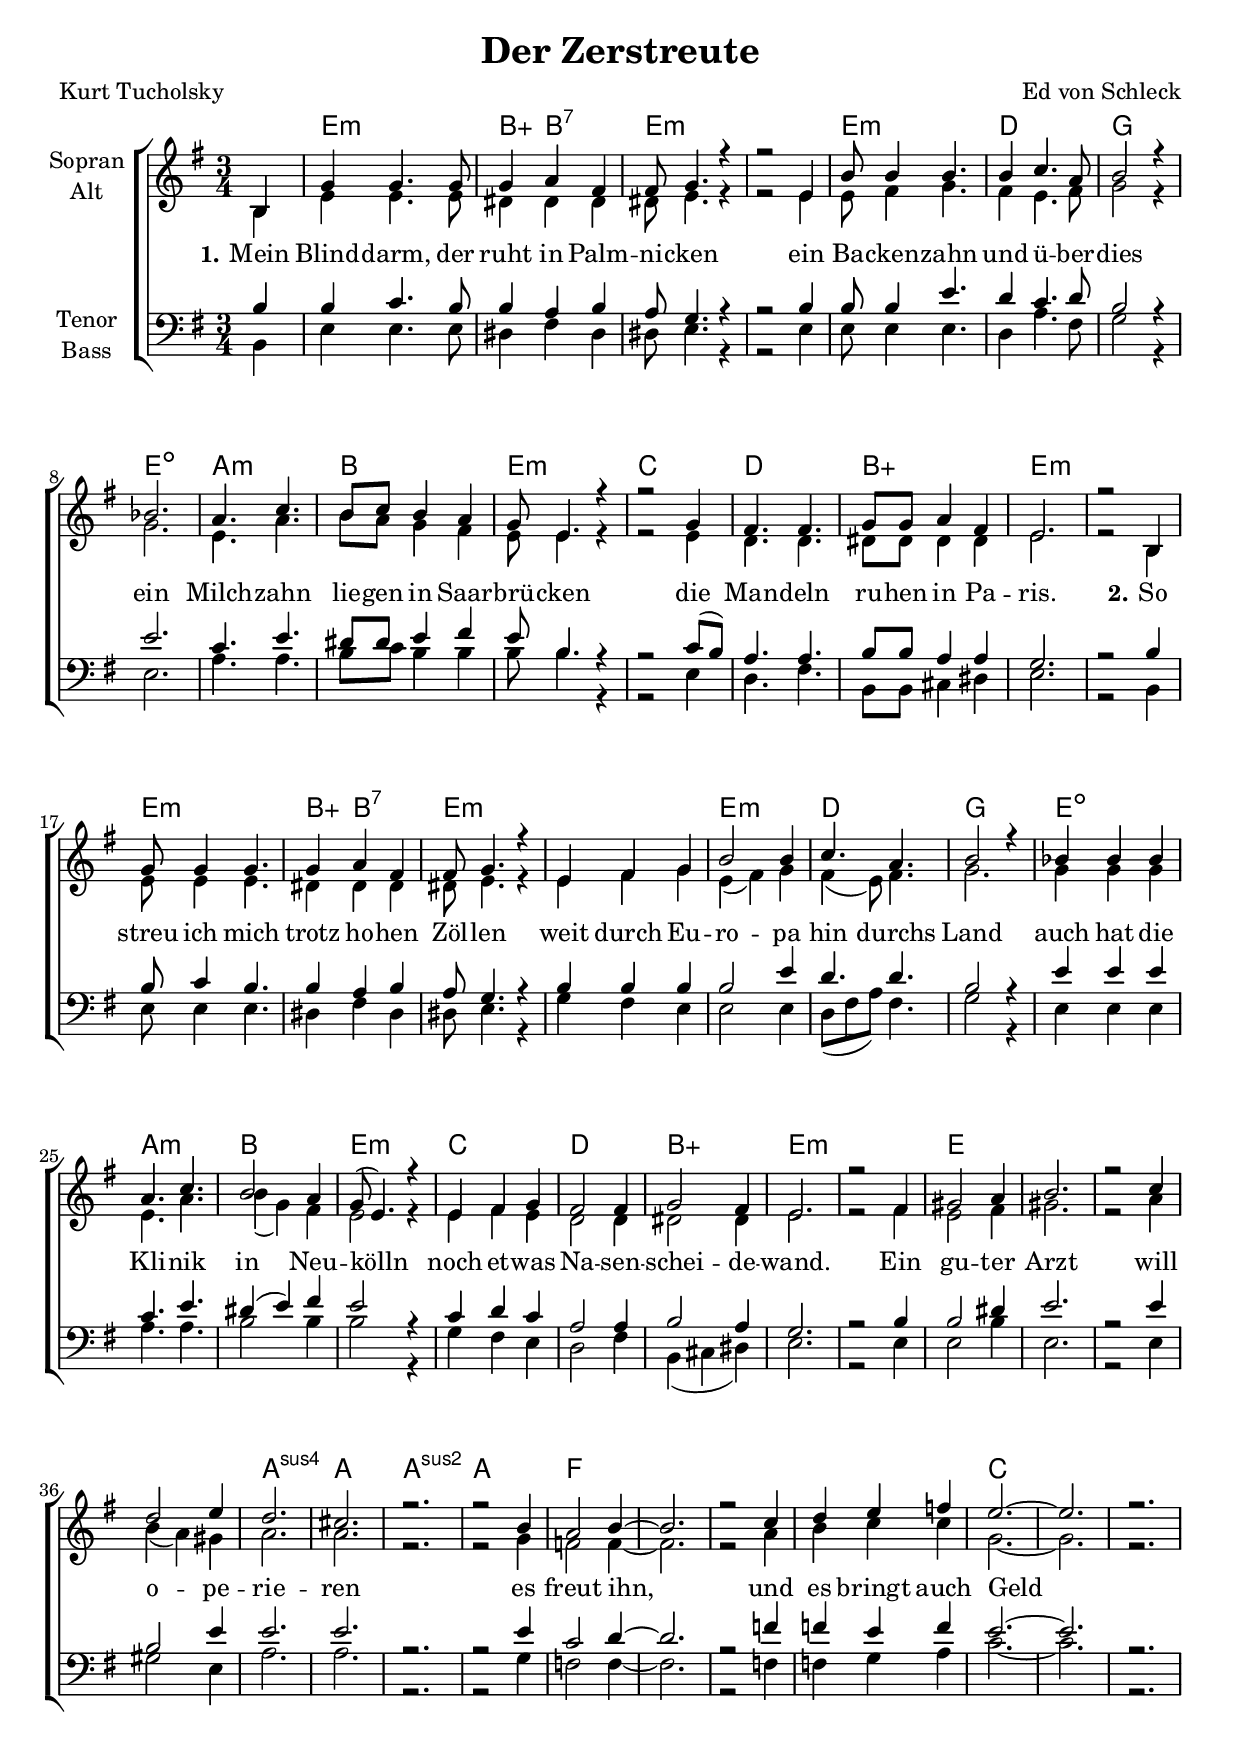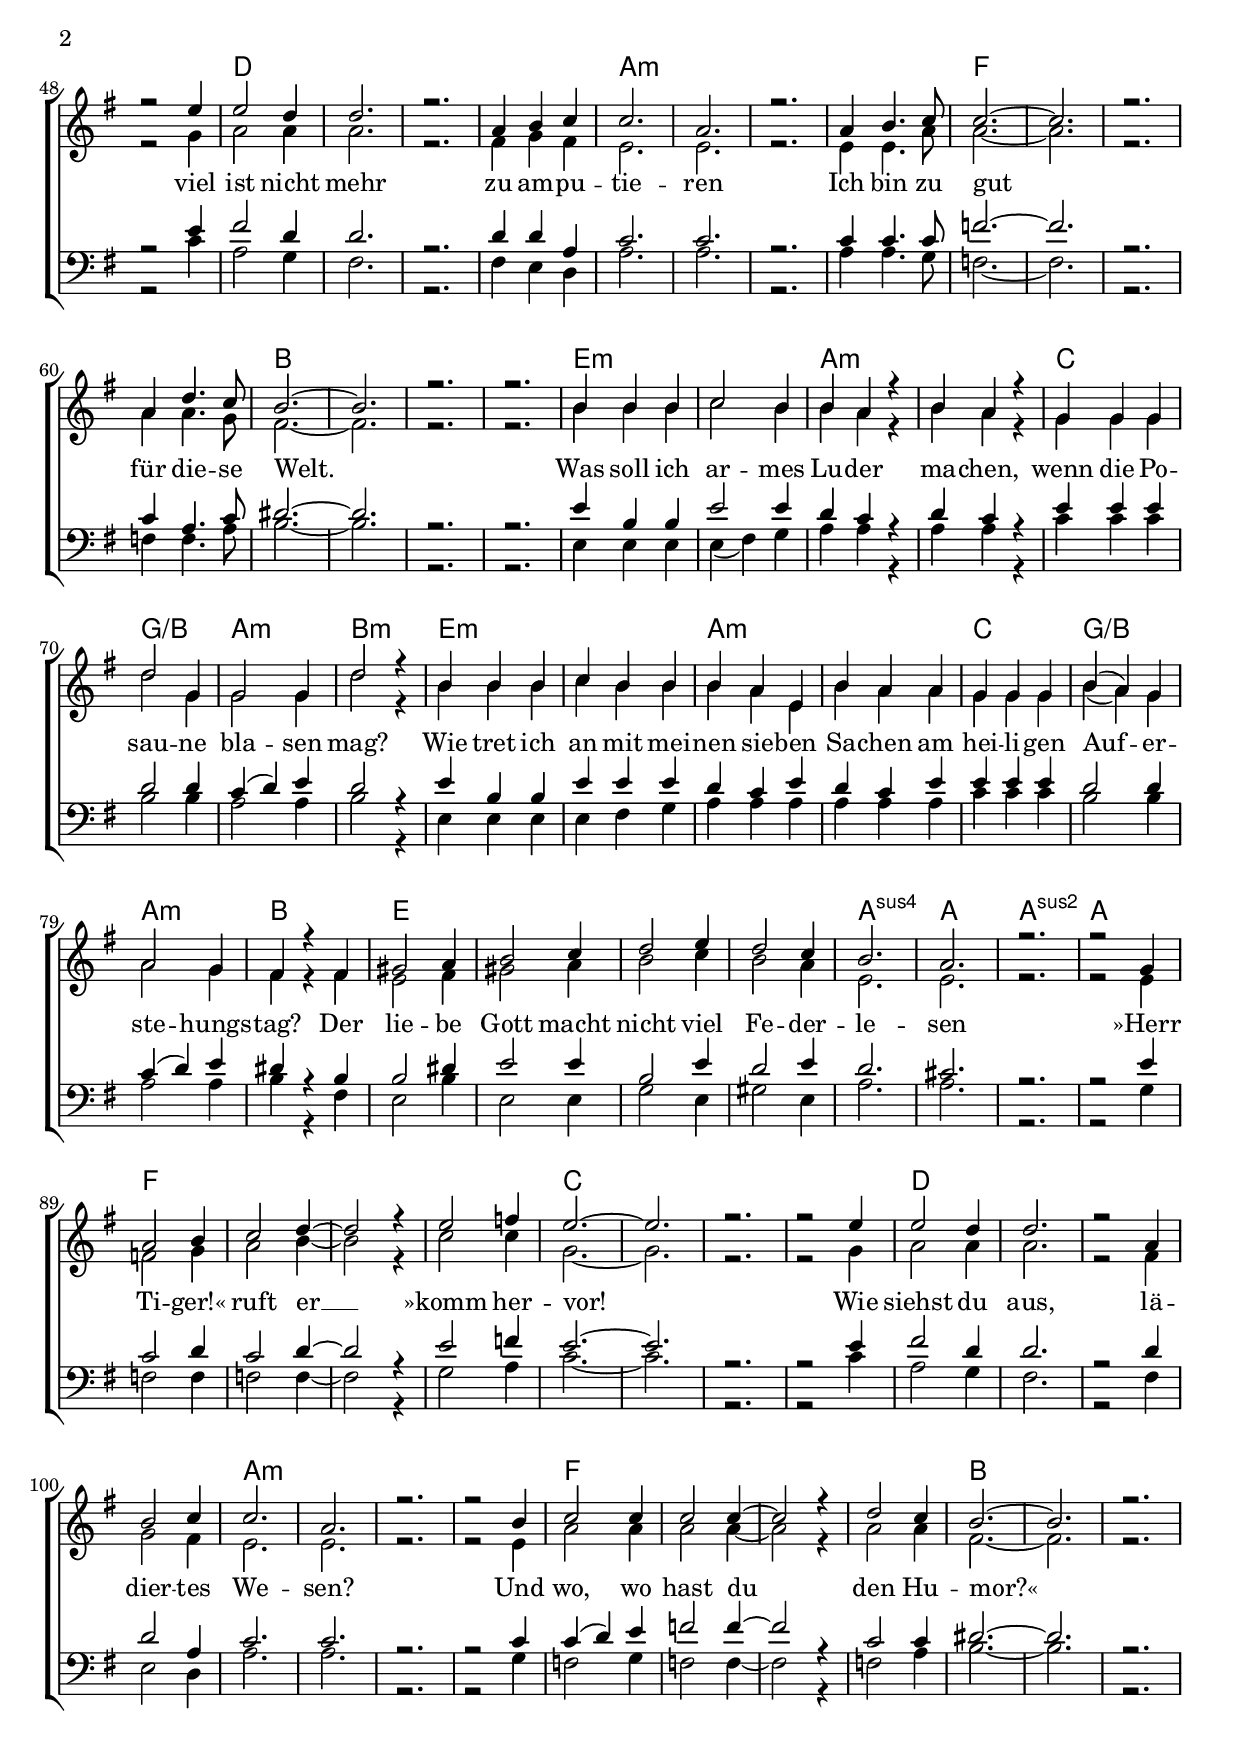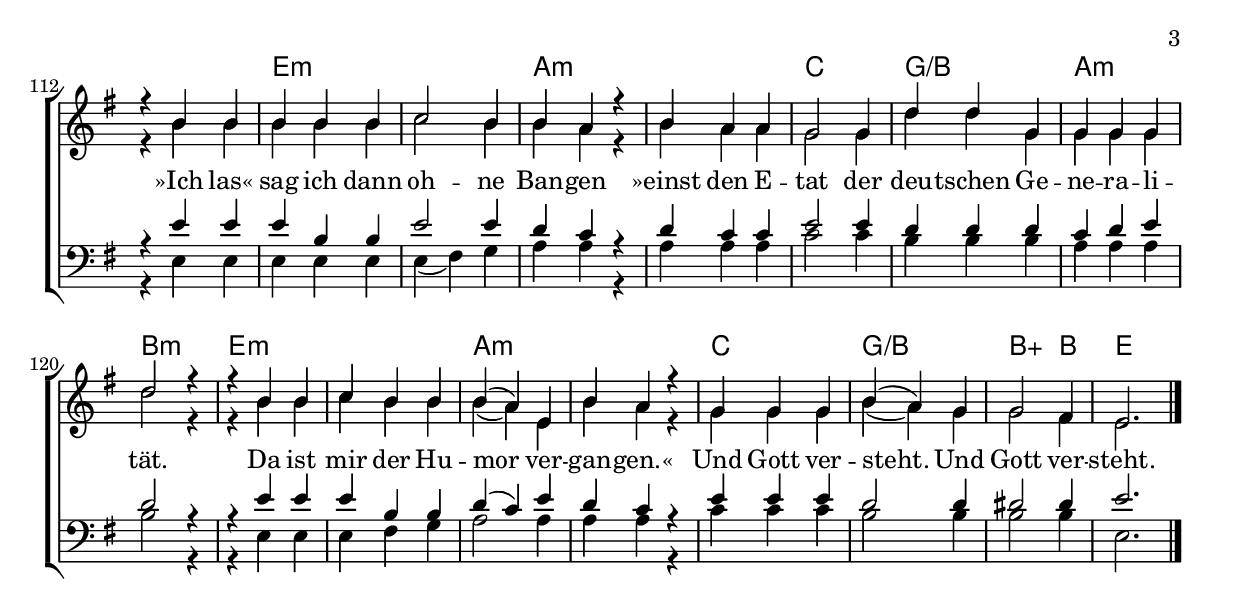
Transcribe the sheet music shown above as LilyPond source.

\version "2.19.61"

\header {
  title = "Der Zerstreute"
  %subtitle = "(to be continued)"
  composer = "Ed von Schleck"
  poet = "Kurt Tucholsky"
}

global = {
  \key e \minor
  \numericTimeSignature
  \time 3/4
  \partial 4
}

chordNames = \chordmode {
  \global
  s4
  
  e2.:m b4:aug b2:7 e2.*2:m
  e2.:m d g e:dim
  a:m b e:m c
  d b:aug e2.*2:m
  
  e2.:m b4:aug b2:7 e2.*2:m
  e2.:m d g e:dim
  a:m b e:m c
  d b:aug e2.*2:m
  
  e2.*4
  a2.:sus4 a a:sus2 a
  f2.*4
  c
  
  d
  a:m
  f
  b
  
  e2.*2:m
  a:m
  c2. g/b
  a:m b:m
  
  e2.*2:m
  a:m
  c2. g/b
  a:m b
  
  e2.*4
  a2.:sus4 a a:sus2 a
  f2.*4
  c
  
  d
  a:m
  f
  b
  
  e2.*2:m
  a:m
  c2. g/b
  a:m b:m
  
  e2.*2:m
  a:m
  c2. g/b
  b2:aug b4 e2.
  \bar "|."
}

soprano = \relative c' {
  \global
  b4
  
  g' g4. g8
  g4 a fis
  fis8 g4. r4
  r2 e4
  
  b'8 b4 b4.
  b4 c4. a8
  b2 r4
  bes2.
  
  a4. c
  b8 c b4 a
  g8 e4. r4
  r2 g4
  
  fis4. fis
  g8 g a4 fis
  e2.
  r2 b4
  
  g'8 g4 g4.
  g4 a fis
  fis8 g4. r4
  e fis g
  
  b2 b4
  c4. a
  b2 r4
  bes4 bes bes
  
  a4. c
  b2 a4
  g8( e4.) r4
  e4 fis g
  
  fis2 fis4
  g2 fis4
  e2.
  r2 fis4
  
  gis2 a4
  b2.
  r2 c4
  d2 e4
  
  d2.
  cis
  r
  r2 b4
  
  a2 b4~
  b2.
  r2 c4
  d e f
  
  e2.~
  e
  r
  r2 e4
  
  e2 d4
  d2.
  r
  a4 b c
  
  c2.
  a
  r
  a4 b4. c8
  
  c2.~
  c
  r
  a4 d4. c8
  
  b2.~
  b
  r
  r
  
  b4 b b
  c2 b4
  b a r
  b a r
  
  g4 g g
  d'2 g,4
  g2 g4
  d'2 r4
  
  b4 b b
  c b b
  b a e
  b' a a
  
  g4 g g
  b( a) g
  a2 g4
  fis r fis4
  
  gis2 a4
  b2 c4
  d2 e4
  d2 c4
  
  b2.
  a
  r
  r2 g4
  
  a2 b4
  c2 d4~
  d2 r4
  e2 f4
  
  e2.~
  e
  r
  r2 e4
  
  e2 d4
  d	2.
  r2 a4
  b2 c4
  
  c2.
  a
  r
  r2 b4
  
  c2 c4
  c2 c4~
  c2 r4
  d2 c4
  
  b2.~
  b
  r
  r4 b b
  
  b4 b b
  c2 b4
  b a r
  b a a
  
  g2 g4
  d' d g,
  g g g
  d'2 r4
  
  r4 b b
  c b b
  b( a) e
  b' a r
  
  g4 g g
  b( a) g
  g2 fis4
  e2.
}

alto = \relative c' {
  \global
  b4
  
  e e4. e8
  dis4 dis dis
  dis8 e4. r4
  r2 e4
  
  e8 fis4 g4.
  fis4 e4. fis8
  g2 r4
  g2.
  
  e4. a
  b8 a g4 fis
  e8 e4. r4
  r2 e4
  
  d4. d
  dis8 dis dis4 dis
  e2.
  r2 b4
  
  e8 e4 e4.
  dis4 dis dis
  dis8 e4. r4
  e fis g
  
  e( fis) g
  fis( e8) fis4.
  g2.
  g4 g g
  
  e4. a
  b4( g) fis
  e2 r4
  e fis e
  
  d2 d4
  dis2 dis4
  e2.
  r2 fis4
  
  e2 fis4
  gis2.
  r2 a4
  b( a) gis
  
  a2.
  a
  r
  r2 g4
  
  f2 f4~
  f2.
  r2 a4
  b c c
  
  g2.~
  g
  r
  r2 g4
  
  a2 a4
  a2.
  r
  fis4 g fis
  
  e2.
  e
  r
  e4 e4. a8
  
  a2.~
  a
  r
  a4 a4. g8
  
  fis2.~
  fis
  r
  r
  
  b4 b b
  c2 b4
  b a r
  b a r
  
  g4 g g
  d'2 g,4
  g2 g4
  d'2 r4
  
  b4 b b
  c b b
  b a e
  b' a a
  
  g4 g g
  b( a) g
  a2 g4
  fis r fis4
  
  e2 fis4
  gis2 a4
  b2 c4
  b2 a4
  
  e2.
  e
  r
  r2 e4
  
  f2 g4
  a2 b4~
  b2 r4
  c2 c4
  
  g2.~
  g
  r
  r2 g4
  
  a2 a4
  a2.
  r2 fis4
  g2 fis4
  
  e2.
  e
  r
  r2 e4
  
  a2 a4
  a2 a4~
  a2 r4
  a2 a4
  
  fis2.~
  fis
  r
  r4 b b
  
  b4 b b
  c2 b4
  b a r
  b a a
  
  g2 g4
  d' d g,
  g g g
  d'2 r4
  
  r4 b b
  c b b
  b( a) e
  b' a r
  
  g4 g g
  b( a) g
  g2 fis4
  e2.
}

tenor = \relative c' {
  \global
  b4
 
  b c4. b8
  b4 a b
  a8 g4. r4
  r2 b4
 
  b8 b4 e4.
  d4 c4. d8
  b2 r4
  e2.
  
  c4. e
  dis8 dis e4 fis
  e8 b4. r4
  r2 c8( b)

  a4. a
  b8 b a4 a
  g2.
  r2 b4
  
  b8 c4 b4.
  b4 a b
  a8 g4. r4
  b4 b b
  
  b2 e4
  d4. d
  b2 r4
  e4 e e
  
  c4. e
  dis4( e) fis
  e2 r4
  c d c
  
  a2 a4
  b2 a4
  g2.
  r2 b4
  
  b2 dis4
  e2.
  r2 e4
  b2 e4
  
  e2.
  e
  r
  r2 e4
  
  c2 d4~
  d2.
  r2 f4
  f e f
  
  e2.~
  e
  r
  r2 e4
  
  fis2 d4
  d2.
  r
  d4 d a
  
  c2.
  c
  r
  c4 c4. c8
  
  f2.~
  f
  r
  c4 a4. c8
  
  dis2.~
  dis
  r
  r
  
  e4 b b
  e2 e4
  d c r
  d c r
  
  e e e
  d2 d4
  c( d) e
  d2 r4
  
  e b b
  e e e
  d c e
  d c e
  
  e e e
  d2 d4
  c( d) e
  dis r b
  
  b2 dis4
  e2 e4
  b2 e4
  d2 e4
  
  d2.
  cis
  r
  r2 e4
  
  c2 d4
  c2 d4~
  d2 r4
  e2 f4
  
  e2.~
  e
  r
  r2 e4
  
  fis2 d4
  d2.
  r2 d4
  d2 a4
  
  c2.
  c
  r
  r2 c4
  
  c( d) e4
  f2 f4~
  f2 r4
  c2 c4
  
  dis2.~
  dis
  r
  r4 e e
  
  e b b
  e2 e4
  d c r
  d c c
  
  e2 e4
  d d d
  c d e
  d2 r4
  
  r e e
  e b b
  d( c) e
  d c r
  
  e e e
  d2 d4
  dis2 dis4
  e2.

} 

bass = \relative c {
  \global
  b4
  
  e e4. e8
  dis4 fis dis
  dis8 e4. r4
  r2 e4
  
  e8 e4 e4.
  d4 a'4. fis8
  g2 r4
  e2.
  
  a4. a
  b8 c b4 b
  b8 b4. r4
  r2 e,4
  
  d4. fis
  b,8 b cis4 dis
  e2.
  r2 b4
  
  e8 e4 e4.
  dis4 fis dis
  dis8 e4. r4
  g fis e
  
  e2 e4
  d8( fis a) fis4.
  g2 r4
  e4 e e
  
  a4. a
  b2 b4
  b2 r4
  g4 fis e
  
  d2 fis4
  b,( cis dis)
  e2.
  r2 e4
  
  e2 b'4
  e,2.
  r2 e4
  gis2 e4
  
  a2.
  a
  r2.
  r2 g4
  
  f2 f4~
  f2.
  r2 f4
  f g a
  
  c2.~
  c
  r
  r2 c4
  
  a2 g4
  fis2.
  r
  fis4 e d
  
  a'2.
  a
  r
  a4 a4. g8
  
  f2.~
  f
  r
  f4 f4. a8
  
  b2.~
  b
  r
  r
  
  e,4 e e
  e( fis) g
  a4 a r
  a a r
  
  c c c
  b2 b4
  a2 a4
  b2 r4
  
  e,4 e e
  e fis g
  a a a
  a a a
  
  c c c
  b2 b4
  a2 a4
  b r fis
  
  e2 b'4
  e,2 e4
  g2 e4
  gis2 e4
  
  a2.
  a
  r
  r2 g4
  
  f2 f4
  f2 f4~
  f2 r4
  g2 a4
  
  c2.~
  c
  r
  r2 c4
  
  a2 g4
  fis2.
  r2 fis4
  e2 d4
  
  a'2.
  a
  r
  r2 g4
  
  f2 g4
  f2 f4~
  f2 r4
  f2 a4
  
  b2.~
  b
  r
  r4 e, e
  
  e e e
  e( fis) g
  a4 a r
  a a a
  
  c2 c4
  b b b
  a a a
  b2 r4
  
  r e, e
  e fis g
  a2 a4
  a a r
  
  c c c
  b2 b4
  b2 b4
  e,2.
}

verseOne = \lyricmode {
  \set stanza = "1."
  Mein Blind -- darm, der ruht in Palm -- ni -- cken
  ein Ba -- cken -- zahn und ü -- ber -- dies
  ein Milch -- zahn lie -- gen in Saar -- brü -- cken
  die Man -- deln ru -- hen in Pa -- ris.
}

verseTwo = \lyricmode {
  \set stanza = "2."
  So streu ich mich trotz ho -- hen Zöl -- len
  weit durch Eu -- ro -- pa hin durchs Land
  auch hat die Kli -- nik in Neu -- kölln
  noch et -- was Na -- sen -- schei -- de -- wand.
}

verseThree = \lyricmode {
  Ein gu -- ter Arzt will o -- pe -- rie -- ren
  es freut ihn, und es bringt auch Geld
  viel ist nicht mehr zu am -- pu -- tie -- ren
  Ich bin zu gut für die -- se Welt.
}

verseFour = \lyricmode {
  Was soll ich ar -- mes Lu -- der ma -- chen,
  wenn die Po -- sau -- ne bla -- sen mag?
  Wie tret ich an mit mei -- nen sie -- ben Sa -- chen
  am hei -- li -- gen Auf -- er -- ste -- hungs -- tag?
}

verseFive = \lyricmode {
  Der lie -- be Gott macht nicht viel Fe -- der -- le -- sen
  »Herr Ti -- ger!« ruft er __ »komm her -- vor!
  Wie siehst du aus, lä -- dier -- tes We -- sen?
  Und wo, wo hast du den Hu -- mor?«
}

verseSix = \lyricmode {
  »Ich las« sag ich dann oh -- ne Ban -- gen
  »einst den E -- tat der deu -- tschen Ge -- ne -- ra -- li -- tät.
  Da ist mir der Hu -- mor ver -- gan -- gen.«
  Und Gott ver -- steht. Und Gott ver -- steht.
}

verse = \lyricmode {
  \verseOne
  \verseTwo
  \verseThree
  \verseFour
  \verseFive
  \verseSix
}

chordsPart = \new ChordNames \chordNames

choirPart = \new ChoirStaff <<
  \new Staff \with {
    instrumentName = \markup \center-column { "Sopran" "Alt" }
  } <<
    \new Voice = "soprano" { \voiceOne \soprano }
    \new Voice = "alto" { \voiceTwo \alto }
  >>
  \new Lyrics \with {
    \override VerticalAxisGroup #'staff-affinity = #CENTER
  } \lyricsto "soprano" \verse
  \new Staff \with {
    instrumentName = \markup \center-column { "Tenor" "Bass" }
  } <<
    \clef bass
    \new Voice = "tenor" { \voiceOne \tenor }
    \new Voice = "bass" { \voiceTwo \bass }
  >>
>>

\score {
  <<
    \chordsPart
    \choirPart
  >>
  \layout { }
  \midi {
    \tempo 4=115
  }
}
